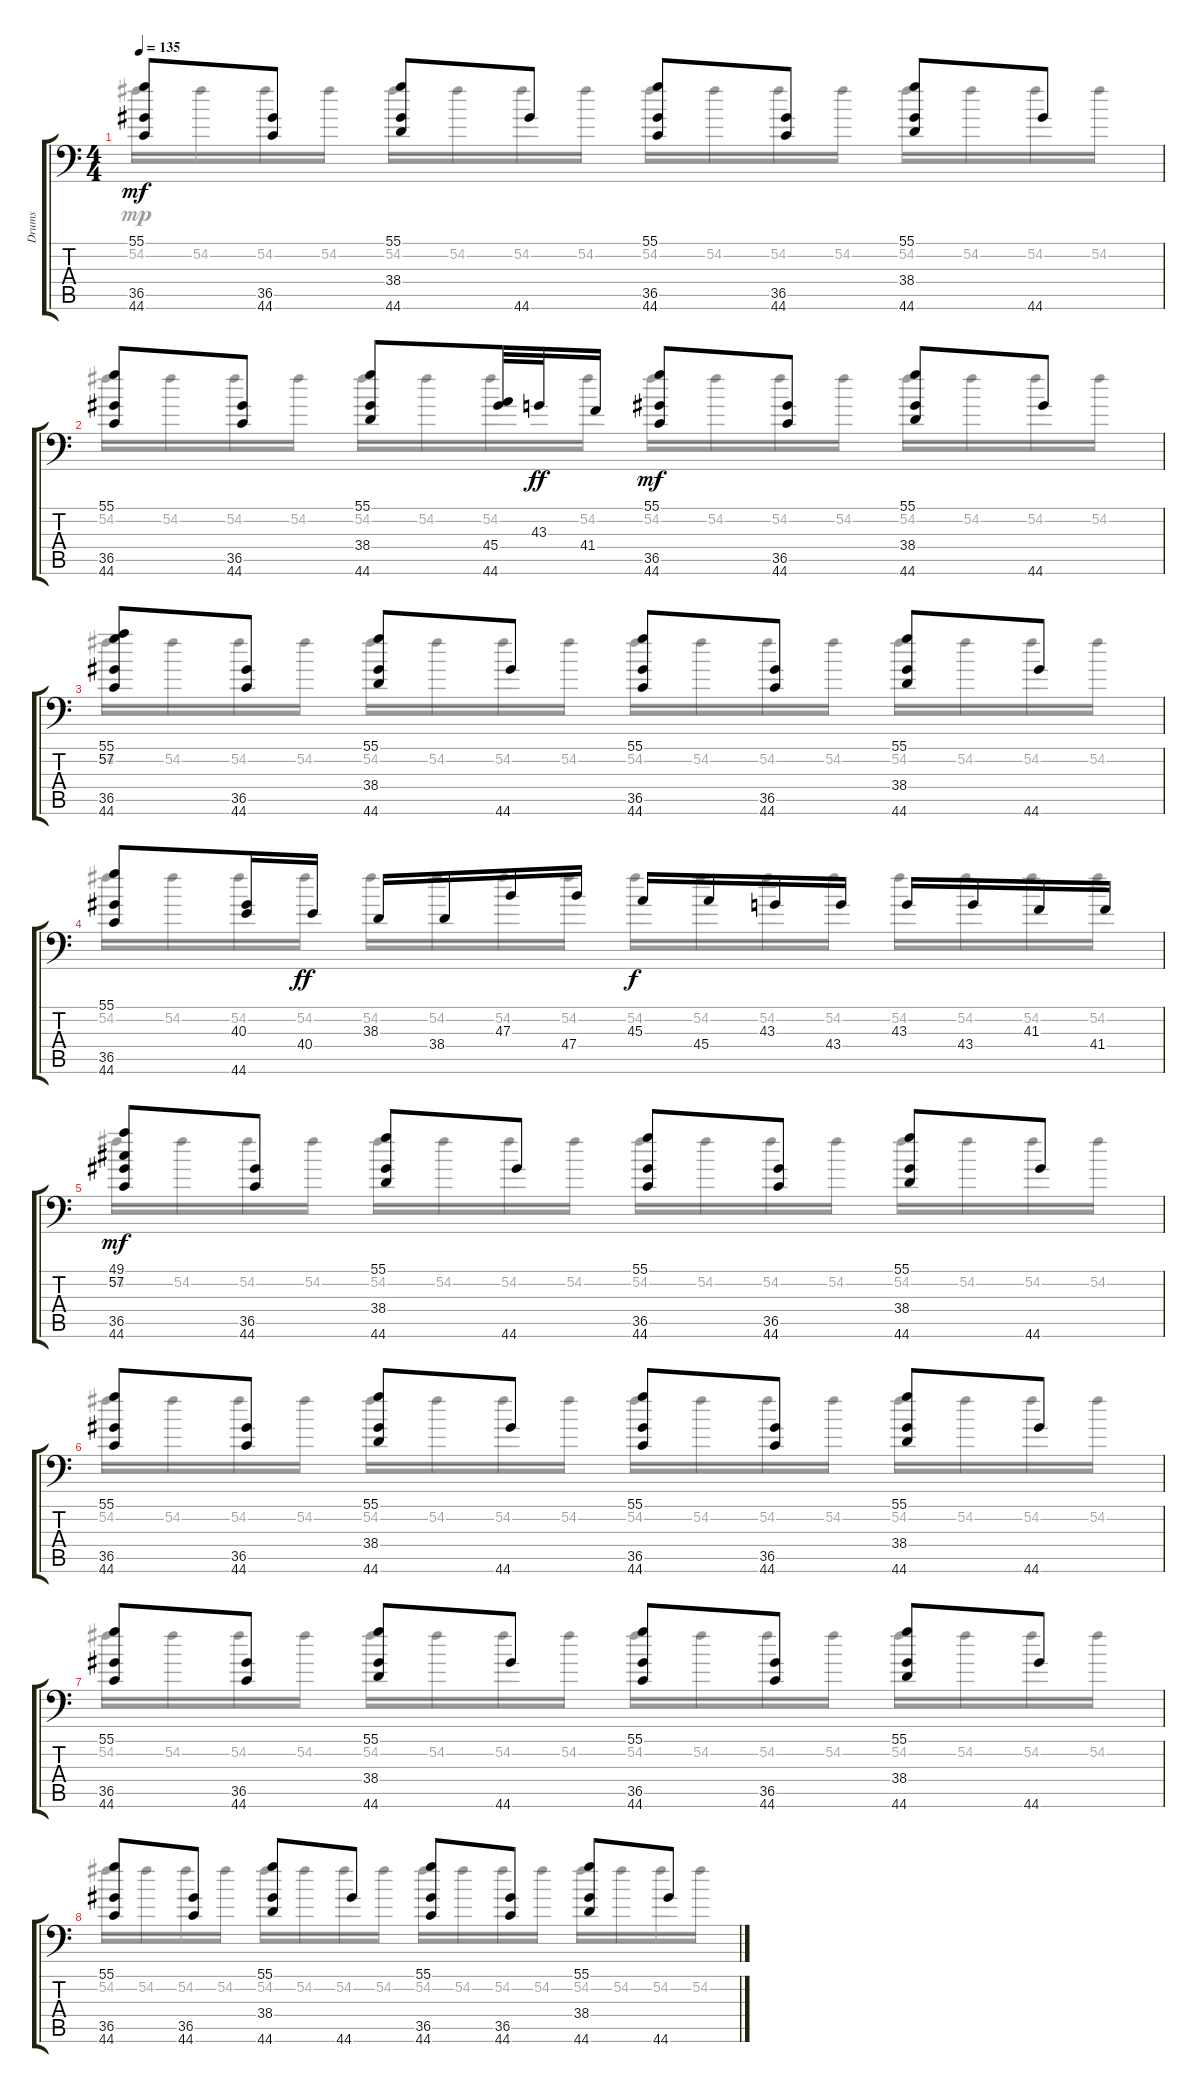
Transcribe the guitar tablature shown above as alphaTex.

\track ("Drums" "Drums") {instrument acousticgrandpiano}
\staff {score tabs}
\tuning (C-1 C-1 C-1 C-1 C-1 C-1) {hide}
\voice
\ts (4 4)
\tempo 135
\clef f4
\ks c
(55.1 36.5 44.6).8{dy mf} (36.5 44.6).8 (55.1 38.4 44.6).8 44.6.8 (55.1 36.5 44.6).8 (36.5 44.6).8 (55.1 38.4 44.6).8 44.6.8 |
(55.1 36.5 44.6).8 (36.5 44.6).8 (55.1 38.4 44.6).8 (45.4 44.6).32 43.3.32{dy ff} 41.4.16 (55.1 36.5 44.6).8{dy mf} (36.5 44.6).8 (55.1 38.4 44.6).8 44.6.8 |
(55.1 57.2 36.5 44.6).8 (36.5 44.6).8 (55.1 38.4 44.6).8 44.6.8 (55.1 36.5 44.6).8 (36.5 44.6).8 (55.1 38.4 44.6).8 44.6.8 |
(55.1 36.5 44.6).8 (40.3 44.6).16 40.4.16{dy ff} 38.3.16 38.4.16 47.3.16 47.4.16 45.3.16{dy f} 45.4.16 43.3.16 43.4.16 43.3.16 43.4.16 41.3.16 41.4.16 |
(49.1 57.2 36.5 44.6).8{dy mf} (36.5 44.6).8 (55.1 38.4 44.6).8 44.6.8 (55.1 36.5 44.6).8 (36.5 44.6).8 (55.1 38.4 44.6).8 44.6.8 |
(55.1 36.5 44.6).8 (36.5 44.6).8 (55.1 38.4 44.6).8 44.6.8 (55.1 36.5 44.6).8 (36.5 44.6).8 (55.1 38.4 44.6).8 44.6.8 |
(55.1 36.5 44.6).8 (36.5 44.6).8 (55.1 38.4 44.6).8 44.6.8 (55.1 36.5 44.6).8 (36.5 44.6).8 (55.1 38.4 44.6).8 44.6.8 |
(55.1 36.5 44.6).8 (36.5 44.6).8 (55.1 38.4 44.6).8 44.6.8 (55.1 36.5 44.6).8 (36.5 44.6).8 (55.1 38.4 44.6).8 44.6.8
\voice
\clef f4
\ottava regular
\simile none
\ks c
54.2.16{dy mp} 54.2.16 54.2.16 54.2.16 54.2.16 54.2.16 54.2.16 54.2.16 54.2.16 54.2.16 54.2.16 54.2.16 54.2.16 54.2.16 54.2.16 54.2.16 |
54.2.16 54.2.16 54.2.16 54.2.16 54.2.16 54.2.16 54.2.16 54.2.16 54.2.16 54.2.16 54.2.16 54.2.16 54.2.16 54.2.16 54.2.16 54.2.16 |
54.2.16 54.2.16 54.2.16 54.2.16 54.2.16 54.2.16 54.2.16 54.2.16 54.2.16 54.2.16 54.2.16 54.2.16 54.2.16 54.2.16 54.2.16 54.2.16 |
54.2.16 54.2.16 54.2.16 54.2.16 54.2.16 54.2.16 54.2.16 54.2.16 54.2.16 54.2.16 54.2.16 54.2.16 54.2.16 54.2.16 54.2.16 54.2.16 |
54.2.16 54.2.16 54.2.16 54.2.16 54.2.16 54.2.16 54.2.16 54.2.16 54.2.16 54.2.16 54.2.16 54.2.16 54.2.16 54.2.16 54.2.16 54.2.16 |
54.2.16 54.2.16 54.2.16 54.2.16 54.2.16 54.2.16 54.2.16 54.2.16 54.2.16 54.2.16 54.2.16 54.2.16 54.2.16 54.2.16 54.2.16 54.2.16 |
54.2.16 54.2.16 54.2.16 54.2.16 54.2.16 54.2.16 54.2.16 54.2.16 54.2.16 54.2.16 54.2.16 54.2.16 54.2.16 54.2.16 54.2.16 54.2.16 |
54.2.16 54.2.16 54.2.16 54.2.16 54.2.16 54.2.16 54.2.16 54.2.16 54.2.16 54.2.16 54.2.16 54.2.16 54.2.16 54.2.16 54.2.16 54.2.16
